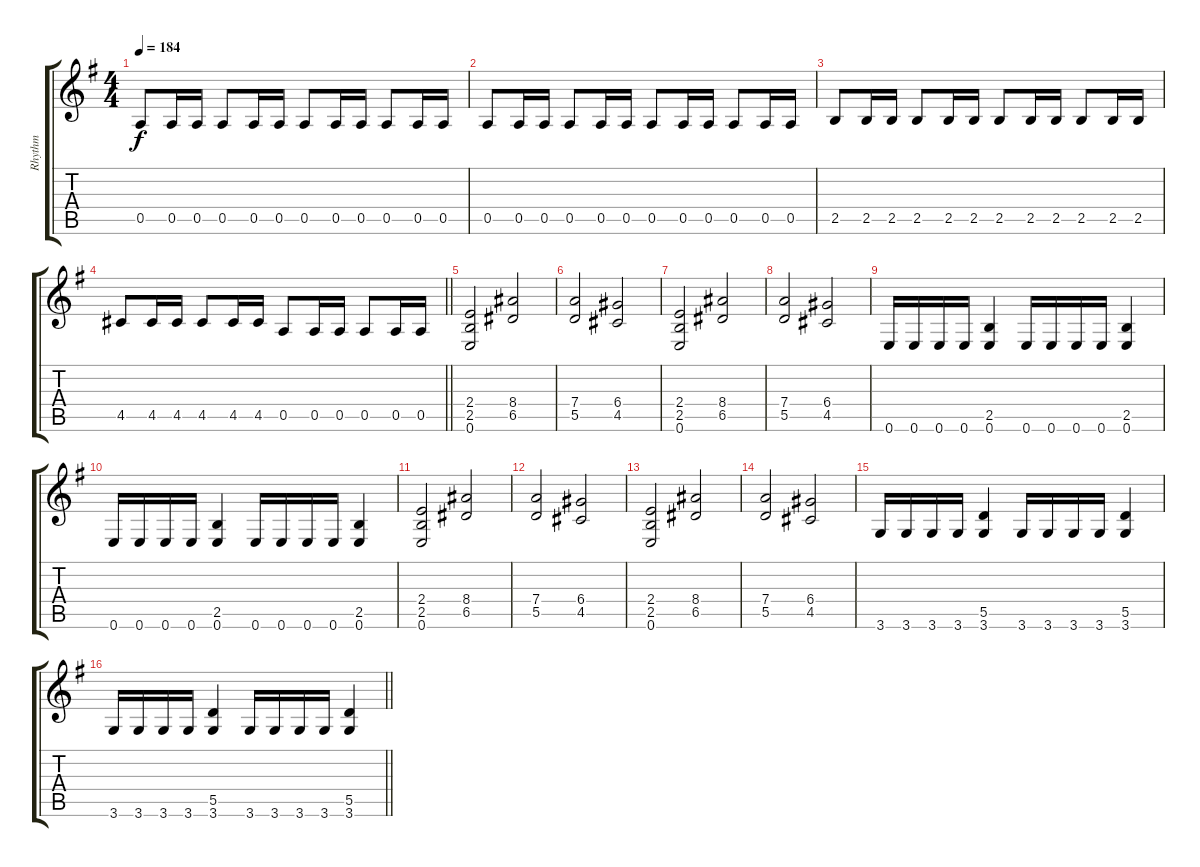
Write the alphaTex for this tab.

\track ("Rhythm" "Rhythm") {instrument distortionguitar}
\staff {score tabs}
\tuning (E4 B3 G3 D3 A2 E2) {hide}
\ts (4 4)
\tempo 184
\clef g2
\ks eminor
0.5.8{dy f} 0.5.16 0.5.16 0.5.8 0.5.16 0.5.16 0.5.8 0.5.16 0.5.16 0.5.8 0.5.16 0.5.16 |
0.5.8 0.5.16 0.5.16 0.5.8 0.5.16 0.5.16 0.5.8 0.5.16 0.5.16 0.5.8 0.5.16 0.5.16 |
2.5.8 2.5.16 2.5.16 2.5.8 2.5.16 2.5.16 2.5.8 2.5.16 2.5.16 2.5.8 2.5.16 2.5.16 |
\barLineRight lightlight
4.5.8 4.5.16 4.5.16 4.5.8 4.5.16 4.5.16 0.5.8 0.5.16 0.5.16 0.5.8 0.5.16 0.5.16 |
(2.4 2.5 0.6).2 (8.4 6.5).2 |
(7.4 5.5).2 (6.4 4.5).2 |
(2.4 2.5 0.6).2 (8.4 6.5).2 |
(7.4 5.5).2 (6.4 4.5).2 |
0.6.16 0.6.16 0.6.16 0.6.16 (2.5 0.6).4 0.6.16 0.6.16 0.6.16 0.6.16 (2.5 0.6).4 |
0.6.16 0.6.16 0.6.16 0.6.16 (2.5 0.6).4 0.6.16 0.6.16 0.6.16 0.6.16 (2.5 0.6).4 |
(2.4 2.5 0.6).2 (8.4 6.5).2 |
(7.4 5.5).2 (6.4 4.5).2 |
(2.4 2.5 0.6).2 (8.4 6.5).2 |
(7.4 5.5).2 (6.4 4.5).2 |
3.6.16 3.6.16 3.6.16 3.6.16 (5.5 3.6).4 3.6.16 3.6.16 3.6.16 3.6.16 (5.5 3.6).4 |
\barLineRight lightlight
3.6.16 3.6.16 3.6.16 3.6.16 (5.5 3.6).4 3.6.16 3.6.16 3.6.16 3.6.16 (5.5 3.6).4
